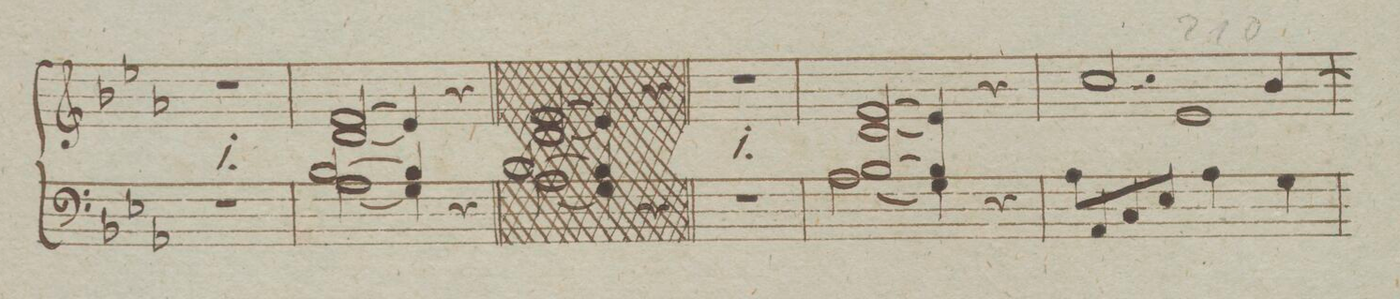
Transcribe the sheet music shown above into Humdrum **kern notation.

**kern	**dynam
*I"Organo	*
*clefF4	*
*k[b-e-a-]	*
*met(c)	*
*M4/4	*
1r	.
=203	=203
*^	*
[2B-/	(2A-\	.
4B-/]	4G\)	.
4r	4ryy	.
*v	*v	*
=204	=204
1r	.
=205	=205
(>2A-\	.
4G\)	.
4ryy	.
=206	=206
8A-\L	.
8AA-/	.
8C/	.
8E-/J	.
4A-\	.
4G\	.
=207	=207
*-	*-
